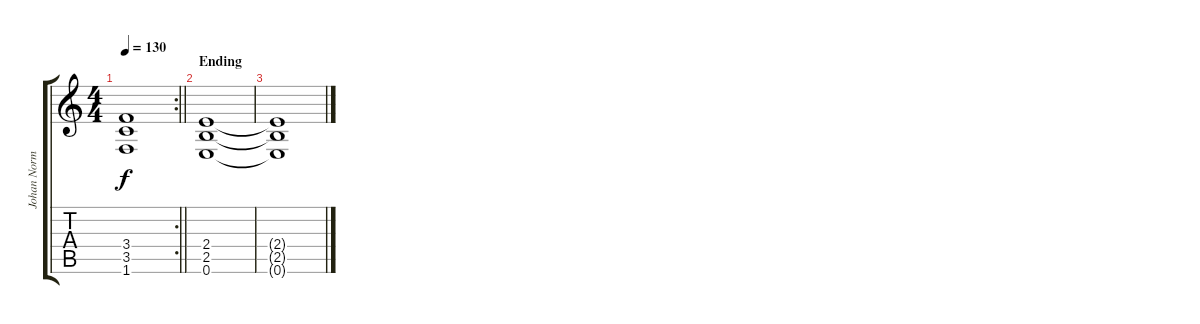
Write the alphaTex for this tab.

\track ("Johan Norman" "Johan Norm") {instrument overdrivenguitar}
\staff {score tabs}
\tuning (E4 B3 G3 D3 A2 E2) {hide}
\rc 2
\ts (4 4)
\tempo 130
\clef g2
\barLineRight lightlight
\ks c
(3.4 3.5 1.6).1{dy f} |
\section ("" "Ending")
(2.4 2.5 0.6).1 |
(2.4{t} 2.5{t} 0.6{t}).1
